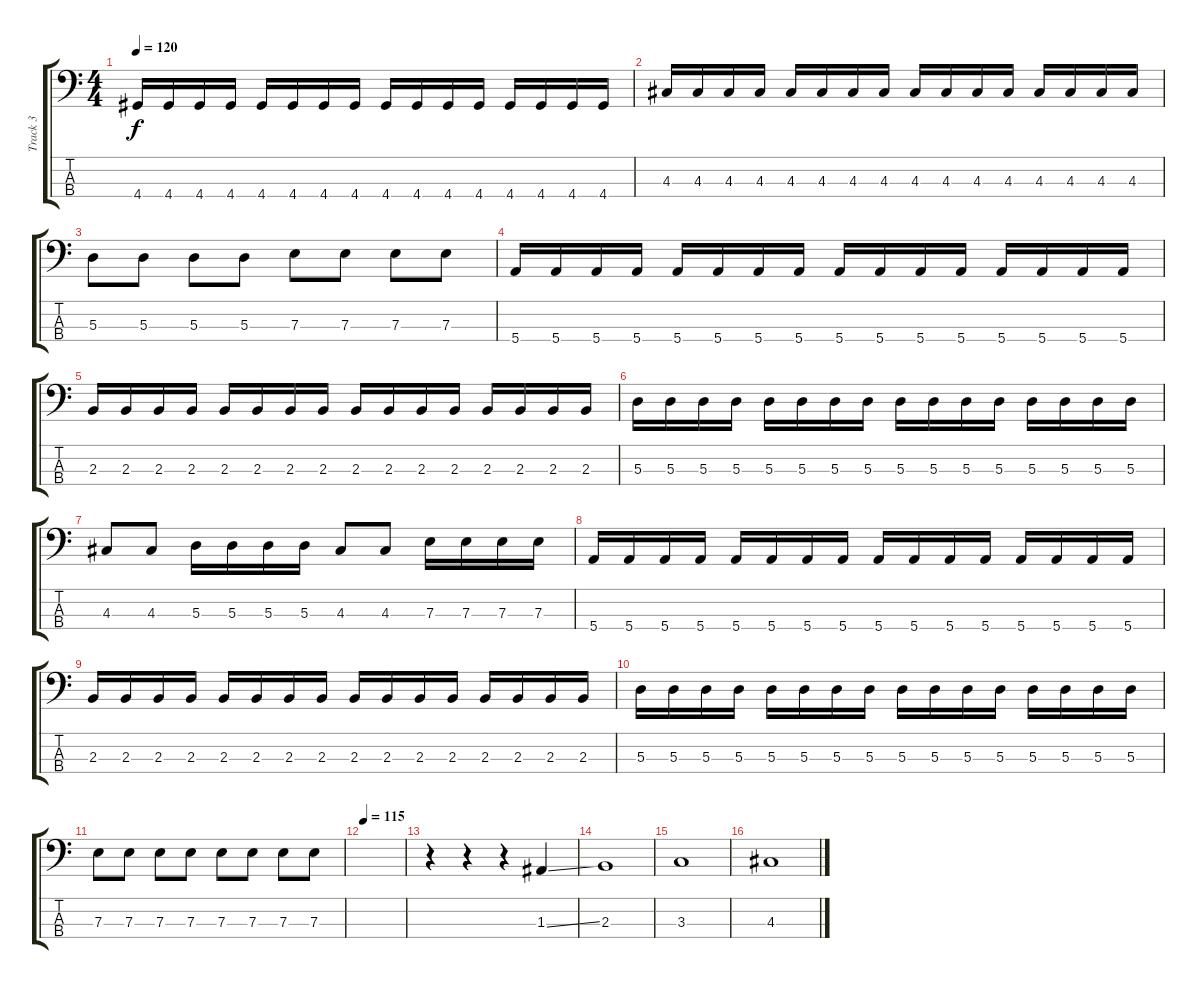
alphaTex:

\track ("Track 3" "Track 3") {instrument electricbasspick}
\staff {score tabs}
\tuning (G2 D2 A1 E1) {hide}
\ts (4 4)
\tempo 120
\clef f4
\ks c
4.4.16{dy f} 4.4.16 4.4.16 4.4.16 4.4.16 4.4.16 4.4.16 4.4.16 4.4.16 4.4.16 4.4.16 4.4.16 4.4.16 4.4.16 4.4.16 4.4.16 |
4.3.16 4.3.16 4.3.16 4.3.16 4.3.16 4.3.16 4.3.16 4.3.16 4.3.16 4.3.16 4.3.16 4.3.16 4.3.16 4.3.16 4.3.16 4.3.16 |
5.3.8 5.3.8 5.3.8 5.3.8 7.3.8 7.3.8 7.3.8 7.3.8 |
5.4.16 5.4.16 5.4.16 5.4.16 5.4.16 5.4.16 5.4.16 5.4.16 5.4.16 5.4.16 5.4.16 5.4.16 5.4.16 5.4.16 5.4.16 5.4.16 |
2.3.16 2.3.16 2.3.16 2.3.16 2.3.16 2.3.16 2.3.16 2.3.16 2.3.16 2.3.16 2.3.16 2.3.16 2.3.16 2.3.16 2.3.16 2.3.16 |
5.3.16 5.3.16 5.3.16 5.3.16 5.3.16 5.3.16 5.3.16 5.3.16 5.3.16 5.3.16 5.3.16 5.3.16 5.3.16 5.3.16 5.3.16 5.3.16 |
4.3.8 4.3.8 5.3.16 5.3.16 5.3.16 5.3.16 4.3.8 4.3.8 7.3.16 7.3.16 7.3.16 7.3.16 |
5.4.16 5.4.16 5.4.16 5.4.16 5.4.16 5.4.16 5.4.16 5.4.16 5.4.16 5.4.16 5.4.16 5.4.16 5.4.16 5.4.16 5.4.16 5.4.16 |
2.3.16 2.3.16 2.3.16 2.3.16 2.3.16 2.3.16 2.3.16 2.3.16 2.3.16 2.3.16 2.3.16 2.3.16 2.3.16 2.3.16 2.3.16 2.3.16 |
5.3.16 5.3.16 5.3.16 5.3.16 5.3.16 5.3.16 5.3.16 5.3.16 5.3.16 5.3.16 5.3.16 5.3.16 5.3.16 5.3.16 5.3.16 5.3.16 |
7.3.8 7.3.8 7.3.8 7.3.8 7.3.8 7.3.8 7.3.8 7.3.8 |
\tempo 115
|
r.4 r.4 r.4 1.3{ss}.4 |
2.3.1 |
3.3.1 |
4.3.1
